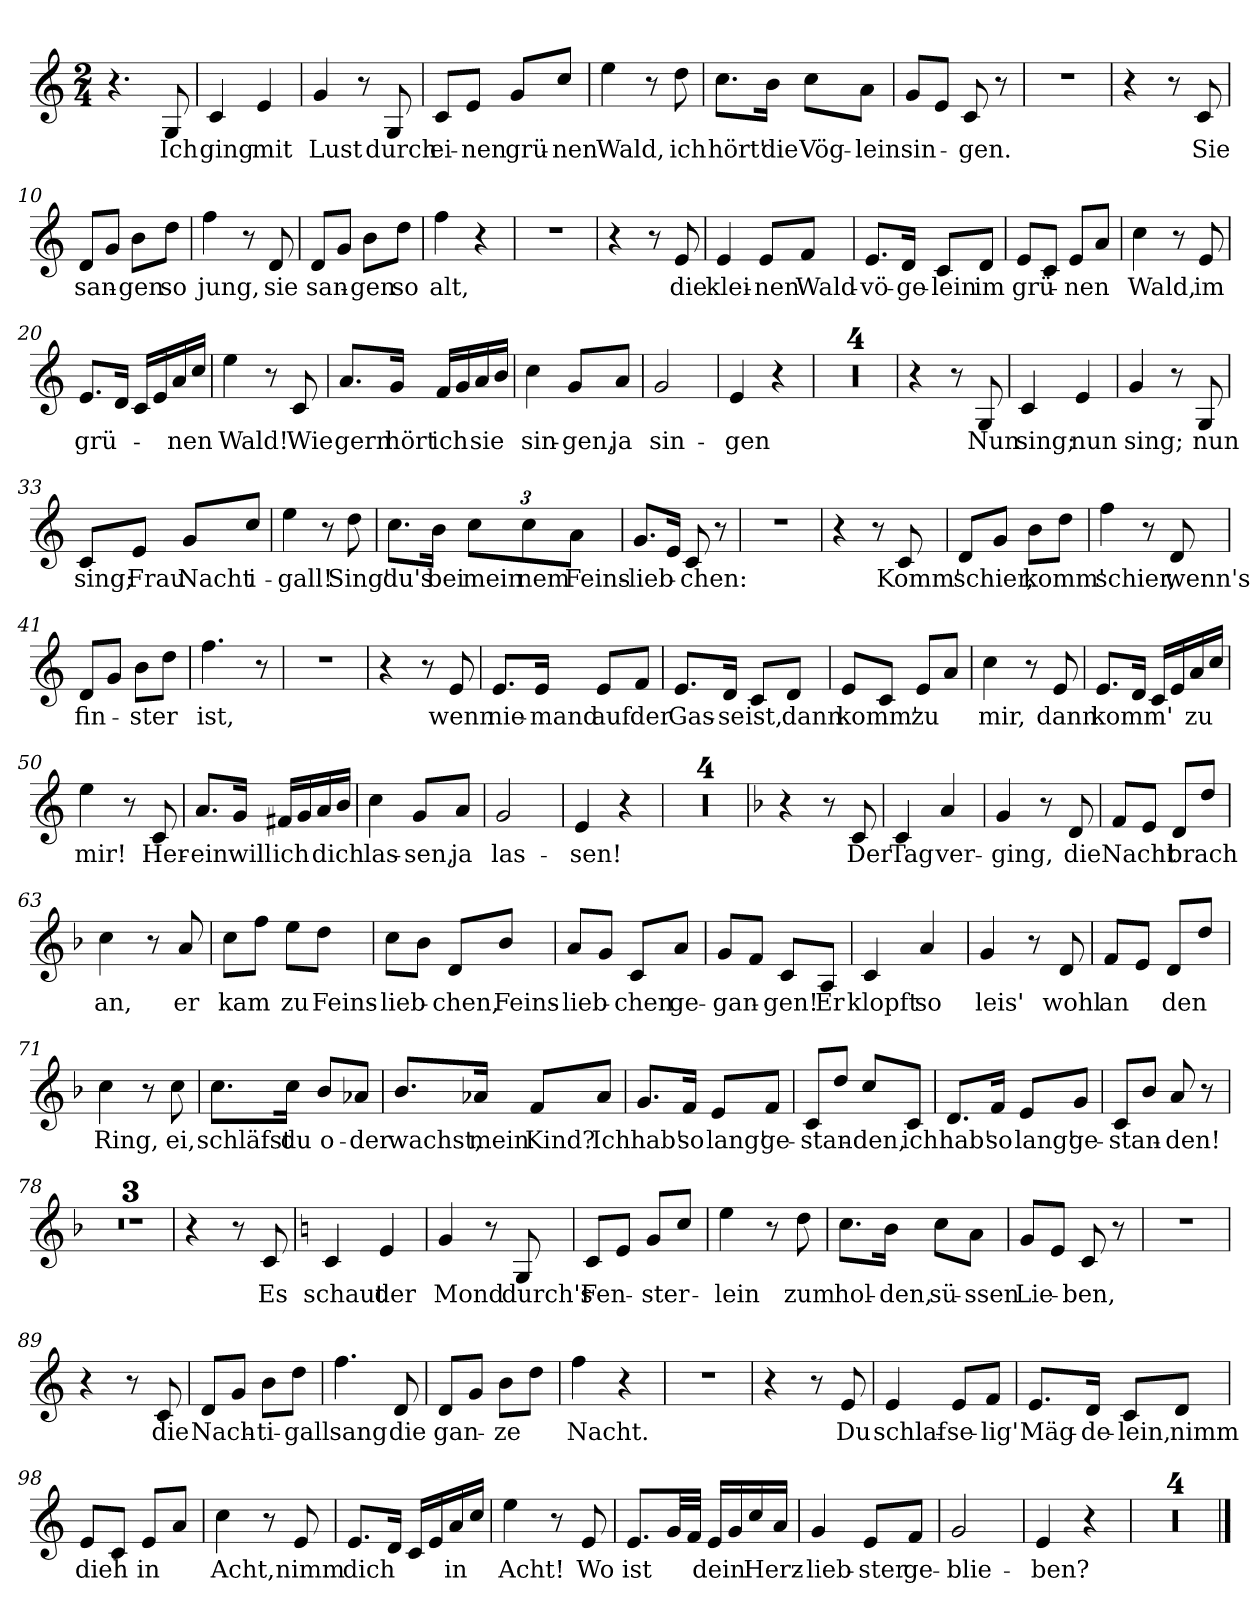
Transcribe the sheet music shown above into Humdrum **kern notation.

**kern	**text
*part1	*part1
*staff1	*staff1
*clefG2	*
*k[]	*
*M2/4	*
=1	=1
4.r	.
!	!LO:LY:b
8G/	Ich
=2	=2
!	!LO:LY:b
4c/	ging
!	!LO:LY:b
4e/	mit
=3	=3
!	!LO:LY:b
4g/	Lust
8r	.
!	!LO:LY:b
8G/	durch
=4	=4
!	!LO:LY:b
8c/L	ei-
!	!LO:LY:b
8e/J	-nen
!	!LO:LY:b
8g/L	grü-
!	!LO:LY:b
8cc/J	-nen
=5	=5
!	!LO:LY:b
4ee\	Wald,
8r	.
!	!LO:LY:b
8dd\	ich
=6	=6
!	!LO:LY:b
8.cc\L	hört'
!	!LO:LY:b
16b\Jk	die
!	!LO:LY:b
8cc\L	Vög-
!	!LO:LY:b
8a\J	-lein
=7	=7
!	!LO:LY:b
8g/L	sin-
8e/J	.
!	!LO:LY:b
8c/	-gen.
8r	.
=8	=8
2r	.
=9	=9
4r	.
8r	.
!	!LO:LY:b
8c/	Sie
=10	=10
!	!LO:LY:b
8d/L	san-
8g/J	.
!	!LO:LY:b
8b\L	-gen
!	!LO:LY:b
8dd\J	so
!!LO:LB:g=z
=11	=11
!	!LO:LY:b
4ff\	jung,
8r	.
!	!LO:LY:b
8d/	sie
=12	=12
!	!LO:LY:b
8d/L	san-
8g/J	.
!	!LO:LY:b
8b\L	-gen
!	!LO:LY:b
8dd\J	so
=13	=13
!	!LO:LY:b
4ff\	alt,
4r	.
=14	=14
2r	.
=15	=15
4r	.
8r	.
!	!LO:LY:b
8e/	die
=16	=16
!	!LO:LY:b
4e/	klei-
!	!LO:LY:b
8e/L	-nen
!	!LO:LY:b
8f/J	Wald-
=17	=17
!	!LO:LY:b
8.e/L	-vö-
!	!LO:LY:b
16d/Jk	-ge-
!	!LO:LY:b
8c/L	-lein
!	!LO:LY:b
8d/J	im
=18	=18
!	!LO:LY:b
8e/L	grü-
8c/J	.
!	!LO:LY:b
8e/L	-nen
8a/J	.
=19	=19
!	!LO:LY:b
4cc\	Wald,
8r	.
!	!LO:LY:b
8e/	im
=20	=20
!	!LO:LY:b
8.e/L	grü-
16d/Jk	.
16c/LL	.
16e/	.
!	!LO:LY:b
16a/	-nen
16cc/JJ	.
!!LO:LB:g=z
=21	=21
!	!LO:LY:b
4ee\	Wald!
8r	.
!	!LO:LY:b
8c/	Wie
=22	=22
!	!LO:LY:b
8.a/L	gern
!	!LO:LY:b
16g/Jk	hört
!	!LO:LY:b
16f/LL	ich
16g/	.
!	!LO:LY:b
16a/	sie
16b/JJ	.
=23	=23
!	!LO:LY:b
4cc\	sin-
!	!LO:LY:b
8g/L	-gen,
!	!LO:LY:b
8a/J	ja
=24	=24
!	!LO:LY:b
2g/	sin-
=25	=25
!	!LO:LY:b
4e/	-gen
4r	.
=26	=26
2r	.
=27	=27
2r	.
=28	=28
2r	.
=29	=29
2r	.
=30	=30
4r	.
8r	.
!	!LO:LY:b
8G/	Nun
=31	=31
!	!LO:LY:b
4c/	sing;
!	!LO:LY:b
4e/	nun
=32	=32
!	!LO:LY:b
4g/	sing;
8r	.
!	!LO:LY:b
8G/	nun
!!LO:LB:g=z
=33	=33
!	!LO:LY:b
8c/L	sing;
!	!LO:LY:b
8e/J	Frau
!	!LO:LY:b
8g/L	Nacht
!	!LO:LY:b
8cc/J	i-
=34	=34
!	!LO:LY:b
4ee\	-gall!
8r	.
!	!LO:LY:b
8dd\	Sing'
=35	=35
!	!LO:LY:b
8.cc\L	du's
!	!LO:LY:b
16b\Jk	bei
!	!LO:LY:b
12cc\L	mein
!	!LO:LY:b
12cc\	nem
!	!LO:LY:b
12a\J	Feins-
=36	=36
!	!LO:LY:b
8.g/L	-lieb-
16e/Jk	.
!	!LO:LY:b
8c/	-chen:
8r	.
=37	=37
2r	.
=38	=38
4r	.
8r	.
!	!LO:LY:b
8c/	Komm'
=39	=39
!	!LO:LY:b
8d/L	schier,
8g/J	.
!	!LO:LY:b
8b\L	komm'
8dd\J	.
=40	=40
!	!LO:LY:b
4ff\	schier,
8r	.
!	!LO:LY:b
8d/	wenn's
!!LO:LB:g=z
=41	=41
!	!LO:LY:b
8d/L	fin-
8g/J	.
!	!LO:LY:b
8b\L	-ster
8dd\J	.
=42	=42
!	!LO:LY:b
4.ff\	ist,
8r	.
=43	=43
2r	.
=44	=44
4r	.
8r	.
!	!LO:LY:b
8e/	wenn
=45	=45
!	!LO:LY:b
8.e/L	nie-
!	!LO:LY:b
16e/Jk	-mand
!	!LO:LY:b
8e/L	auf
!	!LO:LY:b
8f/J	der
=46	=46
!	!LO:LY:b
8.e/L	Gas-
!	!LO:LY:b
16d/Jk	-se
!	!LO:LY:b
8c/L	ist,
!	!LO:LY:b
8d/J	dann
=47	=47
!	!LO:LY:b
8e/L	komm'
8c/J	.
!	!LO:LY:b
8e/L	zu
8a/J	.
=48	=48
!	!LO:LY:b
4cc\	mir,
8r	.
!	!LO:LY:b
8e/	dann
=49	=49
!	!LO:LY:b
8.e/L	komm'
16d/Jk	.
16c/LL	.
16e/	.
!	!LO:LY:b
16a/	zu
16cc/JJ	.
!!LO:LB:g=z
=50	=50
!	!LO:LY:b
4ee\	mir!
8r	.
!	!LO:LY:b
8c/	Her-
=51	=51
!	!LO:LY:b
8.a/L	-ein
!	!LO:LY:b
16g/Jk	will
!	!LO:LY:b
16f#X/LL	ich
16g/	.
!	!LO:LY:b
16a/	dich
16b/JJ	.
=52	=52
!	!LO:LY:b
4cc\	las-
!	!LO:LY:b
8g/L	-sen,
!	!LO:LY:b
8a/J	ja
=53	=53
!	!LO:LY:b
2g/	las-
=54	=54
!	!LO:LY:b
4e/	-sen!
4r	.
=55	=55
2r	.
=56	=56
2r	.
=57	=57
2r	.
=58	=58
2r	.
=59	=59
*k[b-]	*
4r	.
8r	.
!	!LO:LY:b
8c/	Der
=60	=60
!	!LO:LY:b
4c/	Tag
!	!LO:LY:b
4a/	ver-
=61	=61
!	!LO:LY:b
4g/	-ging,
8r	.
!	!LO:LY:b
8d/	die
!!LO:LB:g=z
=62	=62
!	!LO:LY:b
8f/L	Nacht
8e/J	.
!	!LO:LY:b
8d/L	brach
8dd/J	.
=63	=63
!	!LO:LY:b
4cc\	an,
8r	.
!	!LO:LY:b
8a/	er
=64	=64
!	!LO:LY:b
8cc\L	kam
8ff\J	.
!	!LO:LY:b
8ee\L	zu
!	!LO:LY:b
8dd\J	Feins-
=65	=65
!	!LO:LY:b
8cc\L	-lieb-
8b-\J	.
!	!LO:LY:b
8d/L	-chen,
!	!LO:LY:b
8b-/J	Feins-
=66	=66
!	!LO:LY:b
8a/L	-lieb-
8g/J	.
!	!LO:LY:b
8c/L	-chen
!	!LO:LY:b
8a/J	ge-
=67	=67
!	!LO:LY:b
8g/L	-gan-
8f/J	.
!	!LO:LY:b
8c/L	-gen!
!	!LO:LY:b
8A/J	Er
=68	=68
!	!LO:LY:b
4c/	klopft
!	!LO:LY:b
4a/	so
=69	=69
!	!LO:LY:b
4g/	leis'
8r	.
!	!LO:LY:b
8d/	wohl
=70	=70
!	!LO:LY:b
8f/L	an
8e/J	.
!	!LO:LY:b
8d/L	den
8dd/J	.
!!LO:LB:g=z
=71	=71
!	!LO:LY:b
4cc\	Ring,
8r	.
!	!LO:LY:b
8cc\	ei,
=72	=72
!	!LO:LY:b
8.cc\L	schläfst
!	!LO:LY:b
16cc\Jk	du
!	!LO:LY:b
8b-/L	o-
!	!LO:LY:b
8a-X/J	-der
=73	=73
!	!LO:LY:b
8.b-/L	wachst,
!	!LO:LY:b
16a-X/Jk	mein
!	!LO:LY:b
8f/L	Kind?
!	!LO:LY:b
8a-/J	Ich
=74	=74
!	!LO:LY:b
8.g/L	hab'
!	!LO:LY:b
16f/Jk	so
!	!LO:LY:b
8e/L	lang'
!	!LO:LY:b
8f/J	ge-
=75	=75
!	!LO:LY:b
8c/L	-stan-
8dd/J	.
!	!LO:LY:b
8cc/L	-den,
!	!LO:LY:b
8c/J	ich
=76	=76
!	!LO:LY:b
8.d/L	hab'
!	!LO:LY:b
16f/Jk	so
!	!LO:LY:b
8e/L	lang'
!	!LO:LY:b
8g/J	ge-
=77	=77
!	!LO:LY:b
8c/L	-stan-
8b-/J	.
!	!LO:LY:b
8a/	-den!
8r	.
!!LO:LB:g=z
=78	=78
2r	.
=79	=79
2r	.
=80	=80
2r	.
=81	=81
4r	.
8r	.
!	!LO:LY:b
8c/	Es
=82	=82
*k[]	*
!	!LO:LY:b
4c/	schaut
!	!LO:LY:b
4e/	der
=83	=83
!	!LO:LY:b
4g/	Mond
8r	.
!	!LO:LY:b
8G/	durch's
=84	=84
!	!LO:LY:b
8c/L	Fen-
8e/J	.
!	!LO:LY:b
8g/L	-ster-
8cc/J	.
=85	=85
!	!LO:LY:b
4ee\	-lein
8r	.
!	!LO:LY:b
8dd\	zum
=86	=86
!	!LO:LY:b
8.cc\L	hol-
!	!LO:LY:b
16b\Jk	-den,
!	!LO:LY:b
8cc\L	sü-
!	!LO:LY:b
8a\J	-ssen
=87	=87
!	!LO:LY:b
8g/L	Lie-
8e/J	.
!	!LO:LY:b
8c/	-ben,
8r	.
=88	=88
2r	.
=89	=89
4r	.
8r	.
!	!LO:LY:b
8c/	die
!!LO:LB:g=z
=90	=90
!	!LO:LY:b
8d/L	Nach-
8g/J	.
!	!LO:LY:b
8b\L	-ti-
!	!LO:LY:b
8dd\J	-gall
=91	=91
!	!LO:LY:b
4.ff\	sang
!	!LO:LY:b
8d/	die
=92	=92
!	!LO:LY:b
8d/L	gan-
8g/J	.
!	!LO:LY:b
8b\L	-ze
8dd\J	.
=93	=93
!	!LO:LY:b
4ff\	Nacht.
4r	.
=94	=94
2r	.
=95	=95
4r	.
8r	.
!	!LO:LY:b
8e/	Du
=96	=96
!	!LO:LY:b
4e/	schlaf-
!	!LO:LY:b
8e/L	-se-
!	!LO:LY:b
8f/J	-lig'
=97	=97
!	!LO:LY:b
8.e/L	Mäg-
!	!LO:LY:b
16d/Jk	-de-
!	!LO:LY:b
8c/L	-lein,
!	!LO:LY:b
8d/J	nimm
=98	=98
!	!LO:LY:b
8e/L	dieh
8c/J	.
!	!LO:LY:b
8e/L	in
8a/J	.
=99	=99
!	!LO:LY:b
4cc\	Acht,
8r	.
!	!LO:LY:b
8e/	nimm
!!LO:PB:g=z
=100	=100
!	!LO:LY:b
8.e/L	dich
16d/Jk	.
16c/LL	.
16e/	.
!	!LO:LY:b
16a/	in
16cc/JJ	.
=101	=101
!	!LO:LY:b
4ee\	Acht!
8r	.
!	!LO:LY:b
8e/	Wo
=102	=102
!	!LO:LY:b
8.e/L	ist
32g/LL	.
32f/JJJ	.
!	!LO:LY:b
16e/LL	dein
16g/	.
!	!LO:LY:b
16cc/	Herz-
16a/JJ	.
=103	=103
!	!LO:LY:b
4g/	-lieb-
!	!LO:LY:b
8e/L	-ster
!	!LO:LY:b
8f/J	ge-
=104	=104
!	!LO:LY:b
2g/	-blie-
=105	=105
!	!LO:LY:b
4e/	-ben?
4r	.
=106	=106
2r	.
=107	=107
2r	.
=108	=108
2r	.
=109	=109
2r	.
==	==
*-	*-
